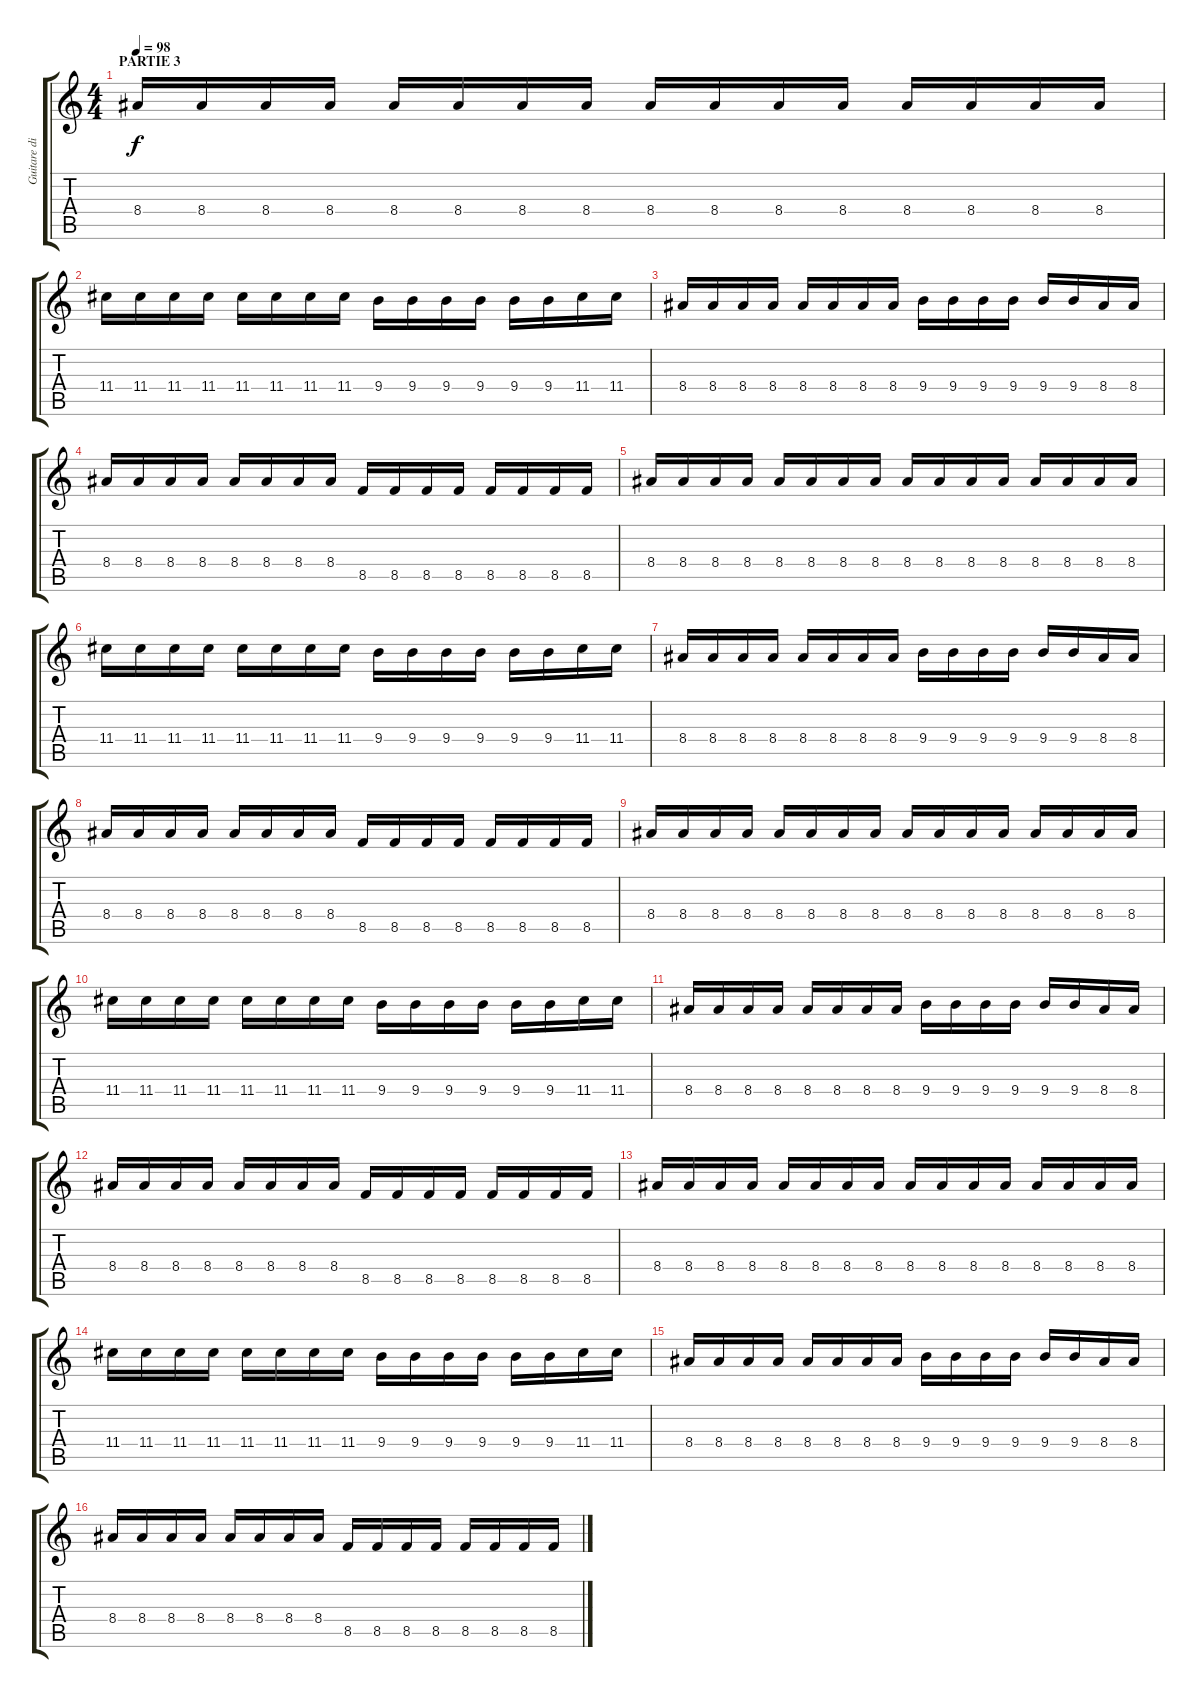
\track ("Guitare disto 2" "Guitare di") {instrument overdrivenguitar}
\staff {score tabs}
\tuning (E4 B3 G3 D3 A2 E2) {hide}
\ts (4 4)
\section ("" "PARTIE 3")
\tempo 98
\clef g2
\ks c
8.4.16{dy f} 8.4.16 8.4.16 8.4.16 8.4.16 8.4.16 8.4.16 8.4.16 8.4.16 8.4.16 8.4.16 8.4.16 8.4.16 8.4.16 8.4.16 8.4.16 |
11.4.16 11.4.16 11.4.16 11.4.16 11.4.16 11.4.16 11.4.16 11.4.16 9.4.16 9.4.16 9.4.16 9.4.16 9.4.16 9.4.16 11.4.16 11.4.16 |
8.4.16 8.4.16 8.4.16 8.4.16 8.4.16 8.4.16 8.4.16 8.4.16 9.4.16 9.4.16 9.4.16 9.4.16 9.4.16 9.4.16 8.4.16 8.4.16 |
8.4.16 8.4.16 8.4.16 8.4.16 8.4.16 8.4.16 8.4.16 8.4.16 8.5.16 8.5.16 8.5.16 8.5.16 8.5.16 8.5.16 8.5.16 8.5.16 |
8.4.16 8.4.16 8.4.16 8.4.16 8.4.16 8.4.16 8.4.16 8.4.16 8.4.16 8.4.16 8.4.16 8.4.16 8.4.16 8.4.16 8.4.16 8.4.16 |
11.4.16 11.4.16 11.4.16 11.4.16 11.4.16 11.4.16 11.4.16 11.4.16 9.4.16 9.4.16 9.4.16 9.4.16 9.4.16 9.4.16 11.4.16 11.4.16 |
8.4.16 8.4.16 8.4.16 8.4.16 8.4.16 8.4.16 8.4.16 8.4.16 9.4.16 9.4.16 9.4.16 9.4.16 9.4.16 9.4.16 8.4.16 8.4.16 |
8.4.16 8.4.16 8.4.16 8.4.16 8.4.16 8.4.16 8.4.16 8.4.16 8.5.16 8.5.16 8.5.16 8.5.16 8.5.16 8.5.16 8.5.16 8.5.16 |
8.4.16 8.4.16 8.4.16 8.4.16 8.4.16 8.4.16 8.4.16 8.4.16 8.4.16 8.4.16 8.4.16 8.4.16 8.4.16 8.4.16 8.4.16 8.4.16 |
11.4.16 11.4.16 11.4.16 11.4.16 11.4.16 11.4.16 11.4.16 11.4.16 9.4.16 9.4.16 9.4.16 9.4.16 9.4.16 9.4.16 11.4.16 11.4.16 |
8.4.16 8.4.16 8.4.16 8.4.16 8.4.16 8.4.16 8.4.16 8.4.16 9.4.16 9.4.16 9.4.16 9.4.16 9.4.16 9.4.16 8.4.16 8.4.16 |
8.4.16 8.4.16 8.4.16 8.4.16 8.4.16 8.4.16 8.4.16 8.4.16 8.5.16 8.5.16 8.5.16 8.5.16 8.5.16 8.5.16 8.5.16 8.5.16 |
8.4.16 8.4.16 8.4.16 8.4.16 8.4.16 8.4.16 8.4.16 8.4.16 8.4.16 8.4.16 8.4.16 8.4.16 8.4.16 8.4.16 8.4.16 8.4.16 |
11.4.16 11.4.16 11.4.16 11.4.16 11.4.16 11.4.16 11.4.16 11.4.16 9.4.16 9.4.16 9.4.16 9.4.16 9.4.16 9.4.16 11.4.16 11.4.16 |
8.4.16 8.4.16 8.4.16 8.4.16 8.4.16 8.4.16 8.4.16 8.4.16 9.4.16 9.4.16 9.4.16 9.4.16 9.4.16 9.4.16 8.4.16 8.4.16 |
8.4.16 8.4.16 8.4.16 8.4.16 8.4.16 8.4.16 8.4.16 8.4.16 8.5.16 8.5.16 8.5.16 8.5.16 8.5.16 8.5.16 8.5.16 8.5.16
